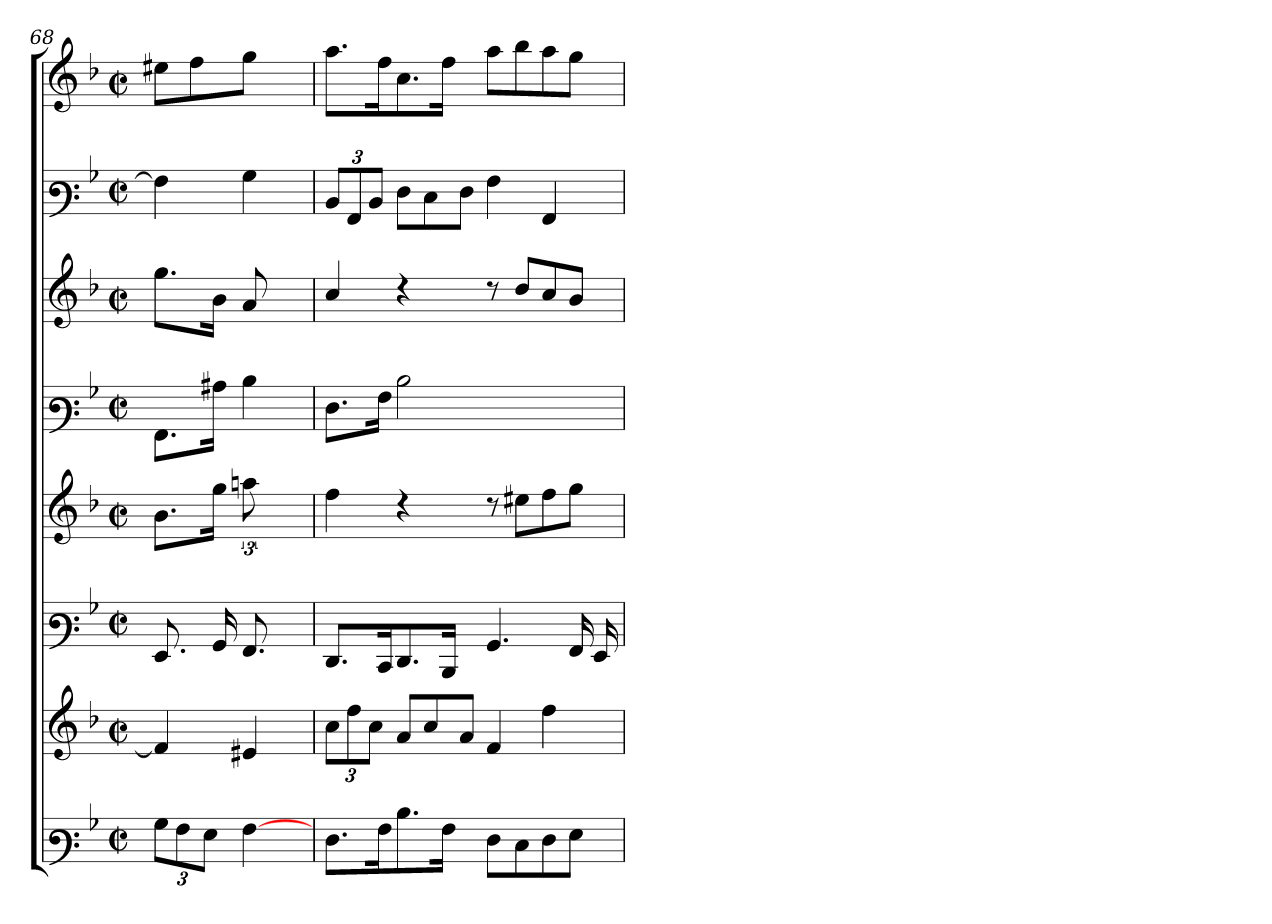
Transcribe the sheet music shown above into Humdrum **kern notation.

**kern	**kern	**kern	**kern	**kern	**kern	**kern	**kern
*part8	*part7	*part6	*part5	*part4	*part3	*part2	*part1
*staff8	*staff7	*staff6	*staff5	*staff4	*staff3	*staff2	*staff1
*clefF3	*clefG3	*clefF3	*clefG3	*clefF3	*clefG3	*clefF3	*clefG3
*k[b-]	*k[b-]	*k[b-]	*k[b-]	*k[b-]	*k[b-]	*k[b-]	*k[b-]
*M2/2	*M2/2	*M2/2	*M2/2	*M2/2	*M2/2	*M2/2	*M2/2
*met(c|)	*met(c|)	*met(c|)	*met(c|)	*met(c|)	*met(c|)	*met(c|)	*met(c|)
=68	=68	=68	=68	=68	=68	=68	=68
12B-\L	4d/]	8.GG/L	8.g\L	8.AA\L	8.ee\L	4A\]	8cc#X\L
12A\	.	.	.	.	.	.	.
.	.	.	.	.	.	.	8dd\
12G\J	.	.	.	.	.	.	.
.	.	16BB-/k	16ee\Jk	16c#X\Jk	16g\Jk	.	.
[>4A\	4c#X/	8.AA/	12ffn\L	4d\	8f/L	4B-\	8ee\J
.	.	.	6ryy	.	.	.	.
.	.	.	.	.	8ryy	.	8ryy
.	.	16ryy	.	.	.	.	.
=69	=69	=69	=69	=69	=69	=69	=69
8.F\L	12a\L	8.FF/L	4dd\	8.F\L	4a/	12D/L	8.ff\L
.	12dd\	.	.	.	.	12AA/	.
.	12a\J	.	.	.	.	12D/J	.
16A\k	.	16EE/k	.	16A\Jk	.	.	16dd\k
8.d\	8f/L	8.FF/	4rb	2d\	4rb	8F\L	8.a\
.	8a/	.	.	.	.	8E\	.
16A\Jk	.	16DD/Jk	.	.	.	.	16dd\Jk
8ryy	8f/J	8ryy	8ryy	.	8ryy	8F\J	8ryy
8F\L	4d/	4.BB-/	8rb	.	8rb	4A\	8ff\L
8E\	.	.	8cc#X\L	4.ryy	8b-/L	.	8gg\
8F\	4dd\	.	8dd\	.	8a/	4AA/	8ff\
8G\J	.	16AA/KK	8ee\J	.	8g/J	.	8ee\J
.	.	16GG/kk	.	.	.	.	.
=	=	=	=	=	=	=	=
*-	*-	*-	*-	*-	*-	*-	*-
